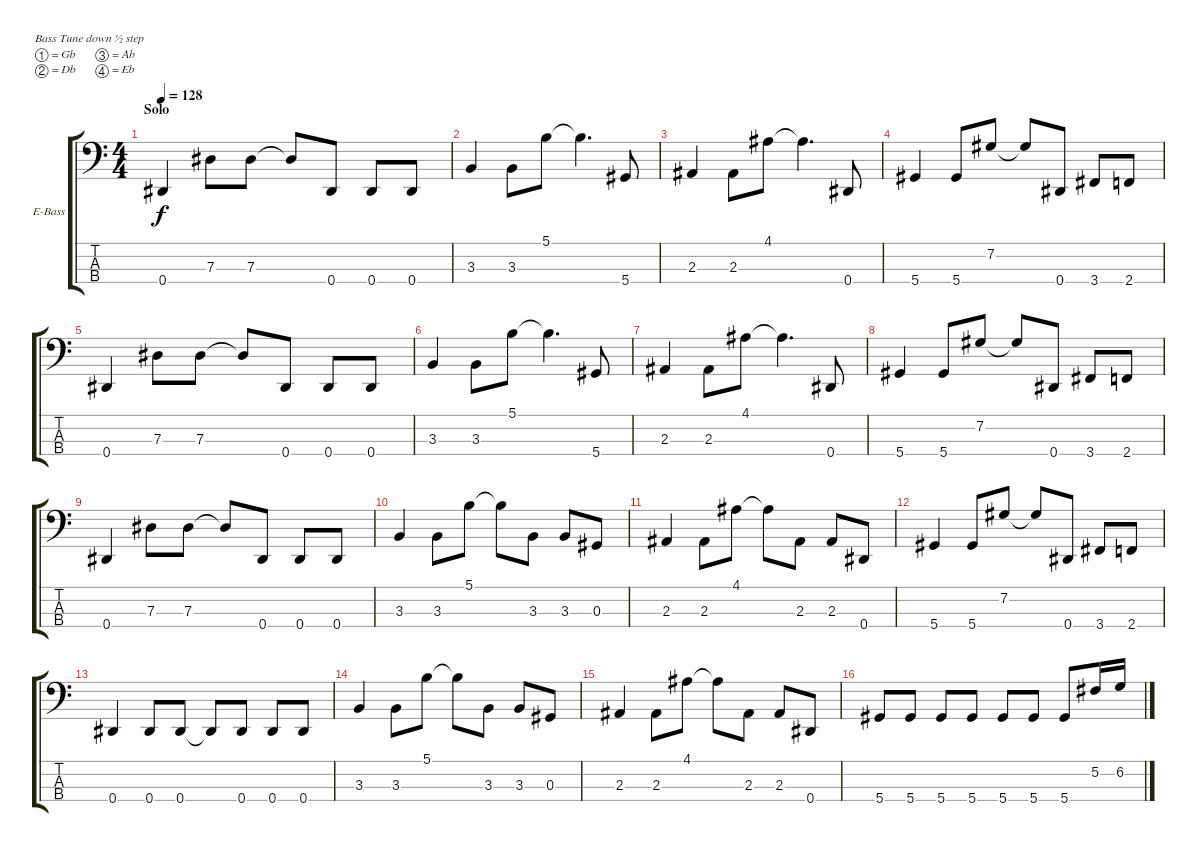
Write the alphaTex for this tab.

\bracketExtendMode groupsimilarinstruments
\firstSystemTrackNameOrientation horizontal
\otherSystemsTrackNameOrientation horizontal
\track ("Bass (Duff)" "E-Bass") {instrument electricbasspick}
\staff {score tabs}
\tuning (Gb2 Db2 Ab1 Eb1)
\ts (4 4)
\section ("" "Solo")
\tempo 128
\clef f4
\ks c
0.4.4{dy f} 7.3.8 7.3.8 7.3{t}.8 0.4.8 0.4.8 0.4.8 |
3.3.4 3.3.8 5.1.8 5.1{t}.4{d} 5.4.8 |
2.3.4 2.3.8 4.1.8 4.1{t}.4{d} 0.4.8 |
5.4.4 5.4.8 7.2.8 7.2{t}.8 0.4.8 3.4.8 2.4.8 |
0.4.4 7.3.8 7.3.8 7.3{t}.8 0.4.8 0.4.8 0.4.8 |
3.3.4 3.3.8 5.1.8 5.1{t}.4{d} 5.4.8 |
2.3.4 2.3.8 4.1.8 4.1{t}.4{d} 0.4.8 |
5.4.4 5.4.8 7.2.8 7.2{t}.8 0.4.8 3.4.8 2.4.8 |
0.4.4 7.3.8 7.3.8 7.3{t}.8 0.4.8 0.4.8 0.4.8 |
3.3.4 3.3.8 5.1.8 5.1{t}.8 3.3.8 3.3.8 0.3.8 |
2.3.4 2.3.8 4.1.8 4.1{t}.8 2.3.8 2.3.8 0.4.8 |
5.4.4 5.4.8 7.2.8 7.2{t}.8 0.4.8 3.4.8 2.4.8 |
0.4.4 0.4.8 0.4.8 0.4{t}.8 0.4.8 0.4.8 0.4.8 |
3.3.4 3.3.8 5.1.8 5.1{t}.8 3.3.8 3.3.8 0.3.8 |
2.3.4 2.3.8 4.1.8 4.1{t}.8 2.3.8 2.3.8 0.4.8 |
5.4.8 5.4.8 5.4.8 5.4.8 5.4.8 5.4.8 5.4.8 5.2.16 6.2.16
